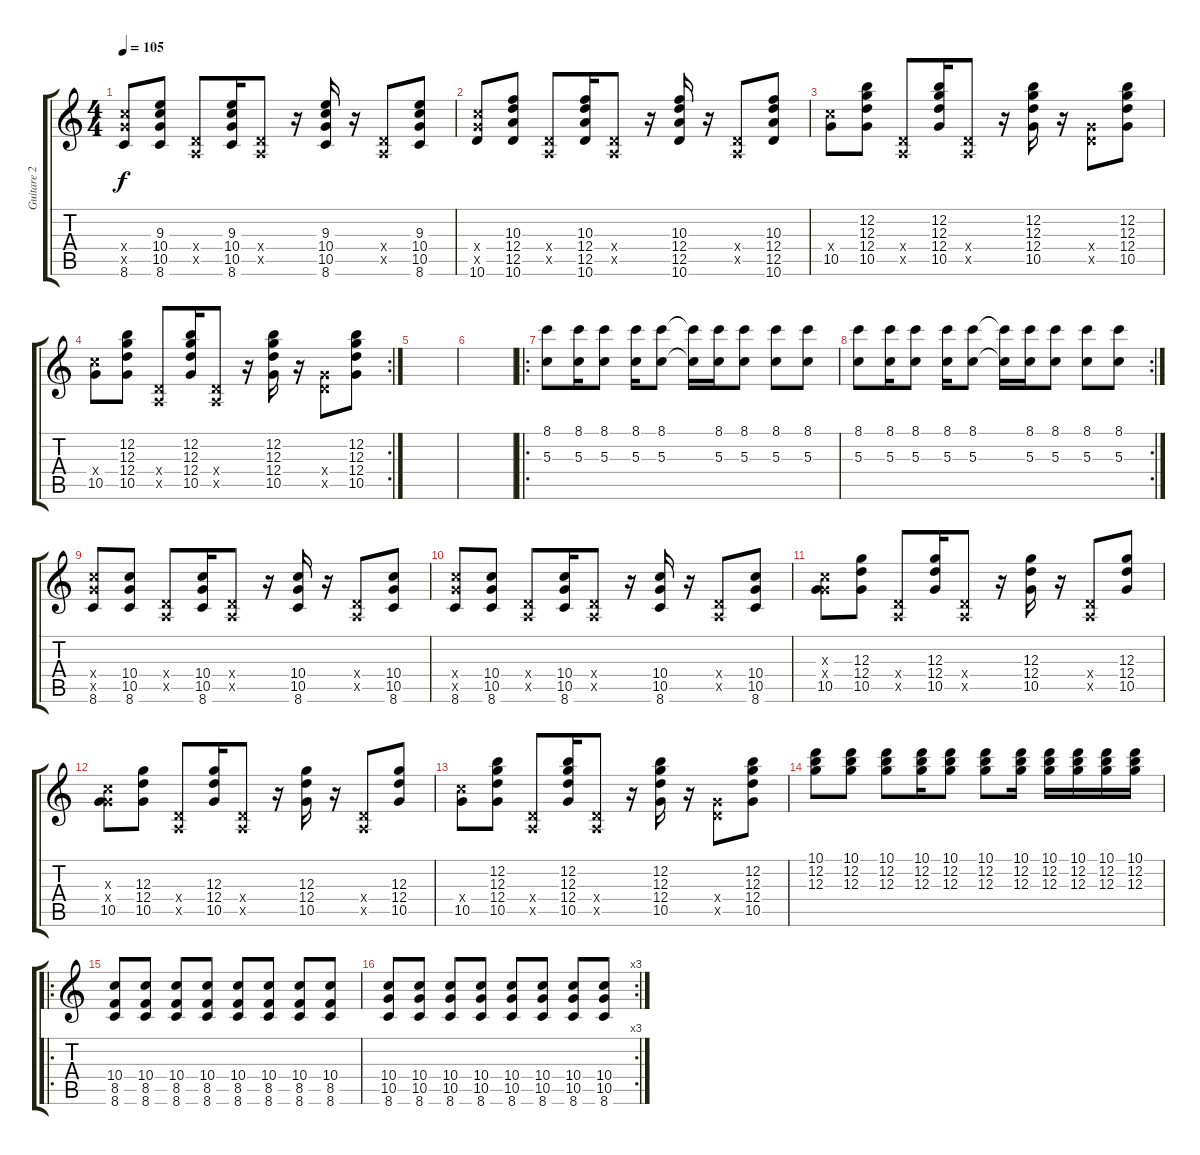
\track ("Guitare 2" "Guitare 2") {instrument distortionguitar}
\staff {score tabs}
\tuning (E4 B3 G3 D3 A2 E2) {hide}
\ts (4 4)
\tempo 105
\clef g2
\ks c
(10.4{x} 10.5{x} 8.6).8{dy f} (9.3 10.4 10.5 8.6).8 (0.4{x} 0.5{x}).8 (9.3 10.4 10.5 8.6).16 (0.4{x} 0.5{x}).8 r.16 (9.3 10.4 10.5 8.6).16 r.16 (0.4{x} 0.5{x}).8 (9.3 10.4 10.5 8.6).8 |
(10.4{x} 10.5{x} 10.6).8 (10.3 12.4 12.5 10.6).8 (0.4{x} 0.5{x}).8 (10.3 12.4 12.5 10.6).16 (0.4{x} 0.5{x}).8 r.16 (10.3 12.4 12.5 10.6).16 r.16 (0.4{x} 0.5{x}).8 (10.3 12.4 12.5 10.6).8 |
(10.4{x} 10.5).8 (12.2 12.3 12.4 10.5).8 (0.4{x} 0.5{x}).8 (12.2 12.3 12.4 10.5).16 (0.4{x} 0.5{x}).8 r.16 (12.2 12.3 12.4 10.5).16 r.16 (0.4{x} 10.5{x}).8 (12.2 12.3 12.4 10.5).8 |
\rc 2
(10.4{x} 10.5).8 (12.2 12.3 12.4 10.5).8 (0.4{x} 0.5{x}).8 (12.2 12.3 12.4 10.5).16 (0.4{x} 0.5{x}).8 r.16 (12.2 12.3 12.4 10.5).16 r.16 (0.4{x} 10.5{x}).8 (12.2 12.3 12.4 10.5).8 |
|
|
\ro
(8.1 5.3).8 (8.1 5.3).16 (8.1 5.3).8 (8.1 5.3).16 (8.1 5.3).8 (8.1{t} 5.3{t}).16 (8.1 5.3).16 (8.1 5.3).8 (8.1 5.3).8 (8.1 5.3).8 |
\rc 2
(8.1 5.3).8 (8.1 5.3).16 (8.1 5.3).8 (8.1 5.3).16 (8.1 5.3).8 (8.1{t} 5.3{t}).16 (8.1 5.3).16 (8.1 5.3).8 (8.1 5.3).8 (8.1 5.3).8 |
(10.4{x} 10.5{x} 8.6).8 (10.4 10.5 8.6).8 (0.4{x} 0.5{x}).8 (10.4 10.5 8.6).16 (0.4{x} 0.5{x}).8 r.16 (10.4 10.5 8.6).16 r.16 (0.4{x} 0.5{x}).8 (10.4 10.5 8.6).8 |
(10.4{x} 10.5{x} 8.6).8 (10.4 10.5 8.6).8 (0.4{x} 0.5{x}).8 (10.4 10.5 8.6).16 (0.4{x} 0.5{x}).8 r.16 (10.4 10.5 8.6).16 r.16 (0.4{x} 0.5{x}).8 (10.4 10.5 8.6).8 |
(0.3{x} 10.4{x} 10.5).8 (12.3 12.4 10.5).8 (0.4{x} 0.5{x}).8 (12.3 12.4 10.5).16 (0.4{x} 0.5{x}).8 r.16 (12.3 12.4 10.5).16 r.16 (0.4{x} 0.5{x}).8 (12.3 12.4 10.5).8 |
(0.3{x} 10.4{x} 10.5).8 (12.3 12.4 10.5).8 (0.4{x} 0.5{x}).8 (12.3 12.4 10.5).16 (0.4{x} 0.5{x}).8 r.16 (12.3 12.4 10.5).16 r.16 (0.4{x} 0.5{x}).8 (12.3 12.4 10.5).8 |
(10.4{x} 10.5).8 (12.2 12.3 12.4 10.5).8 (0.4{x} 0.5{x}).8 (12.2 12.3 12.4 10.5).16 (0.4{x} 0.5{x}).8 r.16 (12.2 12.3 12.4 10.5).16 r.16 (0.4{x} 10.5{x}).8 (12.2 12.3 12.4 10.5).8 |
(10.1 12.2 12.3).8 (10.1 12.2 12.3).8 (10.1 12.2 12.3).8 (10.1 12.2 12.3).16 (10.1 12.2 12.3).8 (10.1 12.2 12.3).8 (10.1 12.2 12.3).16 (10.1 12.2 12.3).16 (10.1 12.2 12.3).16 (10.1 12.2 12.3).16 (10.1 12.2 12.3).16 |
\ro
(10.4 8.5 8.6).8 (10.4 8.5 8.6).8 (10.4 8.5 8.6).8 (10.4 8.5 8.6).8 (10.4 8.5 8.6).8 (10.4 8.5 8.6).8 (10.4 8.5 8.6).8 (10.4 8.5 8.6).8 |
\rc 3
(10.4 10.5 8.6).8 (10.4 10.5 8.6).8 (10.4 10.5 8.6).8 (10.4 10.5 8.6).8 (10.4 10.5 8.6).8 (10.4 10.5 8.6).8 (10.4 10.5 8.6).8 (10.4 10.5 8.6).8
